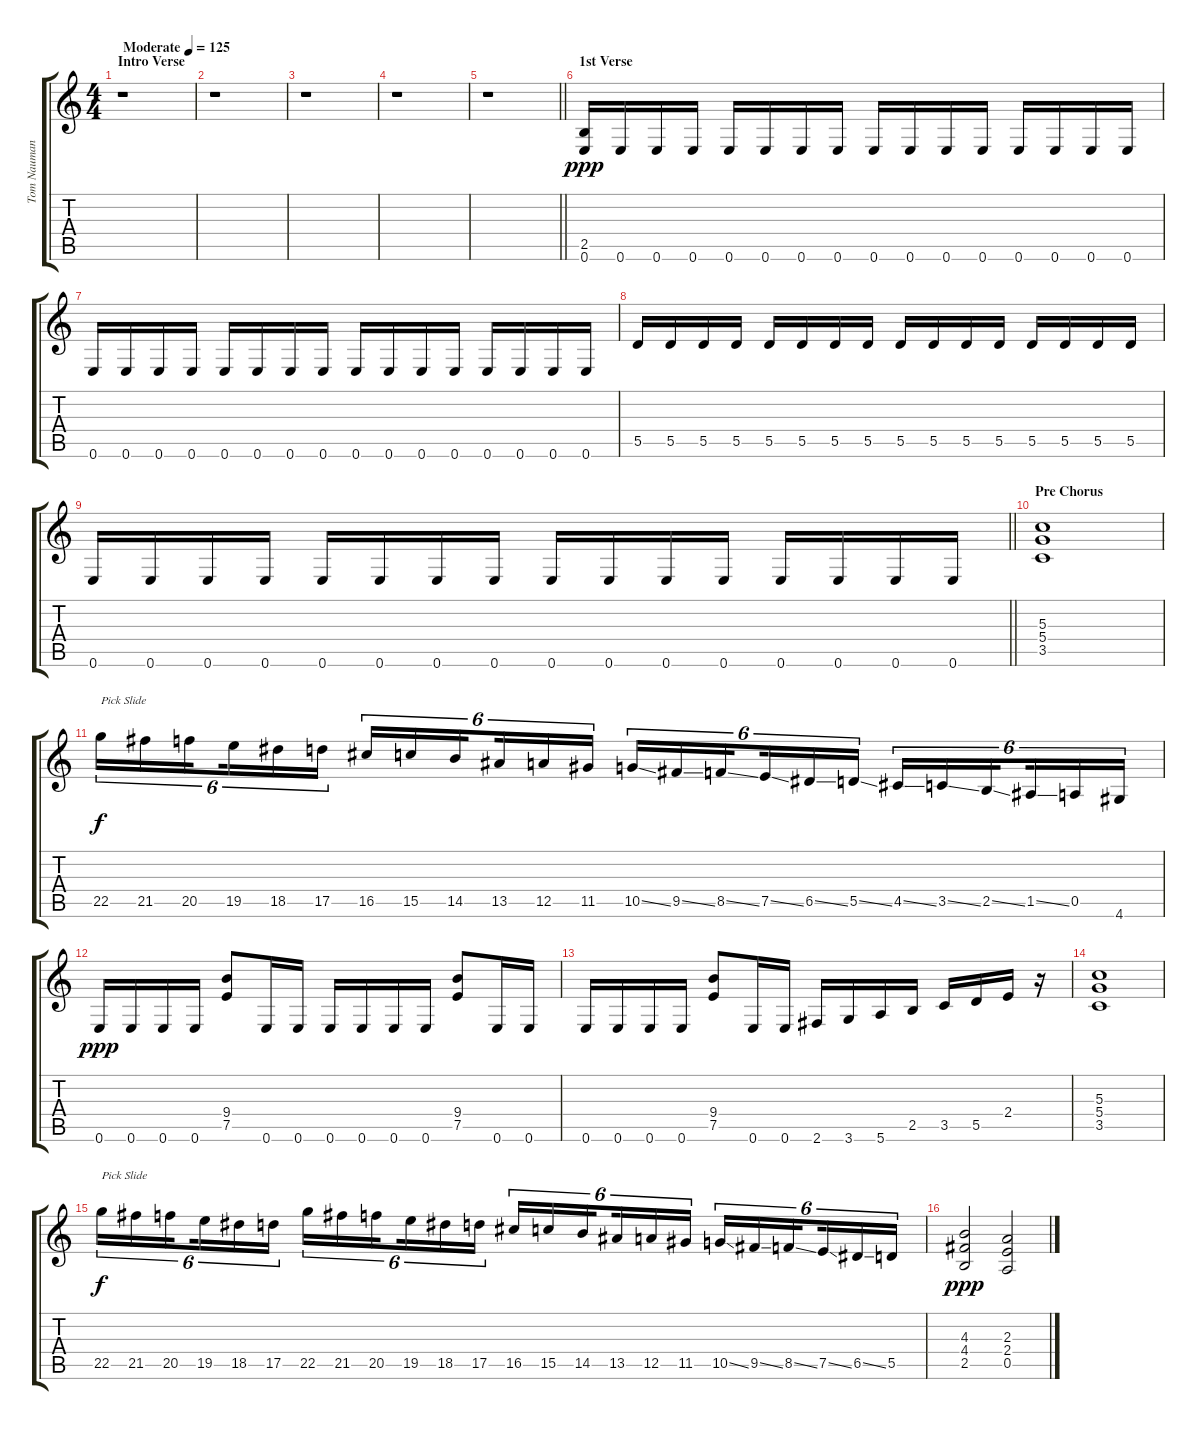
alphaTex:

\track ("Tom Naumann (1)" "Tom Nauman") {instrument distortionguitar}
\staff {score tabs}
\tuning (E4 B3 G3 D3 A2 E2) {hide}
\ts (4 4)
\section ("" "Intro Verse")
\tempo (125 "Moderate")
\clef g2
\ks c
r.1{dy ppp instrument distortionguitar} |
r.1 |
r.1 |
r.1 |
\barLineRight lightlight
r.1 |
\section ("" "1st Verse")
(2.5 0.6).16 0.6.16 0.6.16 0.6.16 0.6.16 0.6.16 0.6.16 0.6.16 0.6.16 0.6.16 0.6.16 0.6.16 0.6.16 0.6.16 0.6.16 0.6.16 |
0.6.16 0.6.16 0.6.16 0.6.16 0.6.16 0.6.16 0.6.16 0.6.16 0.6.16 0.6.16 0.6.16 0.6.16 0.6.16 0.6.16 0.6.16 0.6.16 |
5.5.16 5.5.16 5.5.16 5.5.16 5.5.16 5.5.16 5.5.16 5.5.16 5.5.16 5.5.16 5.5.16 5.5.16 5.5.16 5.5.16 5.5.16 5.5.16 |
\barLineRight lightlight
0.6.16 0.6.16 0.6.16 0.6.16 0.6.16 0.6.16 0.6.16 0.6.16 0.6.16 0.6.16 0.6.16 0.6.16 0.6.16 0.6.16 0.6.16 0.6.16 |
\section ("" "Pre Chorus")
(5.3 5.4 3.5).1 |
22.5.16{tu (6 4) txt "Pick Slide" dy f volume 16 instrument guitarfretnoise} 21.5.16{tu (6 4)} 20.5.16{tu (6 4) beam splitsecondary} 19.5.16{tu (6 4)} 18.5.16{tu (6 4)} 17.5.16{tu (6 4)} 16.5.16{tu (6 4)} 15.5.16{tu (6 4)} 14.5.16{tu (6 4) beam splitsecondary} 13.5.16{tu (6 4)} 12.5.16{tu (6 4)} 11.5.16{tu (6 4)} 10.5{ss}.16{tu (6 4)} 9.5{ss}.16{tu (6 4)} 8.5{ss}.16{tu (6 4) beam splitsecondary} 7.5{ss}.16{tu (6 4)} 6.5{ss}.16{tu (6 4)} 5.5{ss}.16{tu (6 4)} 4.5{ss}.16{tu (6 4)} 3.5{ss}.16{tu (6 4)} 2.5{ss}.16{tu (6 4) beam splitsecondary} 1.5{ss}.16{tu (6 4)} 0.5.16{tu (6 4)} 4.6.16{tu (6 4)} |
0.6.16{dy ppp volume 12 instrument distortionguitar} 0.6.16 0.6.16 0.6.16 (9.4 7.5).8 0.6.16 0.6.16 0.6.16 0.6.16 0.6.16 0.6.16 (9.4 7.5).8 0.6.16 0.6.16 |
0.6.16 0.6.16 0.6.16 0.6.16 (9.4 7.5).8 0.6.16 0.6.16 2.6.16 3.6.16 5.6.16 2.5.16 3.5.16 5.5.16 2.4.16 r.16 |
(5.3 5.4 3.5).1 |
22.5.16{tu (6 4) txt "Pick Slide" dy f volume 16 instrument guitarfretnoise} 21.5.16{tu (6 4)} 20.5.16{tu (6 4) beam splitsecondary} 19.5.16{tu (6 4)} 18.5.16{tu (6 4)} 17.5.16{tu (6 4)} 22.5.16{tu (6 4)} 21.5.16{tu (6 4)} 20.5.16{tu (6 4) beam splitsecondary} 19.5.16{tu (6 4)} 18.5.16{tu (6 4)} 17.5.16{tu (6 4)} 16.5.16{tu (6 4)} 15.5.16{tu (6 4)} 14.5.16{tu (6 4) beam splitsecondary} 13.5.16{tu (6 4)} 12.5.16{tu (6 4)} 11.5.16{tu (6 4)} 10.5{ss}.16{tu (6 4)} 9.5{ss}.16{tu (6 4)} 8.5{ss}.16{tu (6 4) beam splitsecondary} 7.5{ss}.16{tu (6 4)} 6.5{ss}.16{tu (6 4)} 5.5.16{tu (6 4)} |
(4.3 4.4 2.5).2{dy ppp volume 12 instrument distortionguitar} (2.3 2.4 0.5).2
